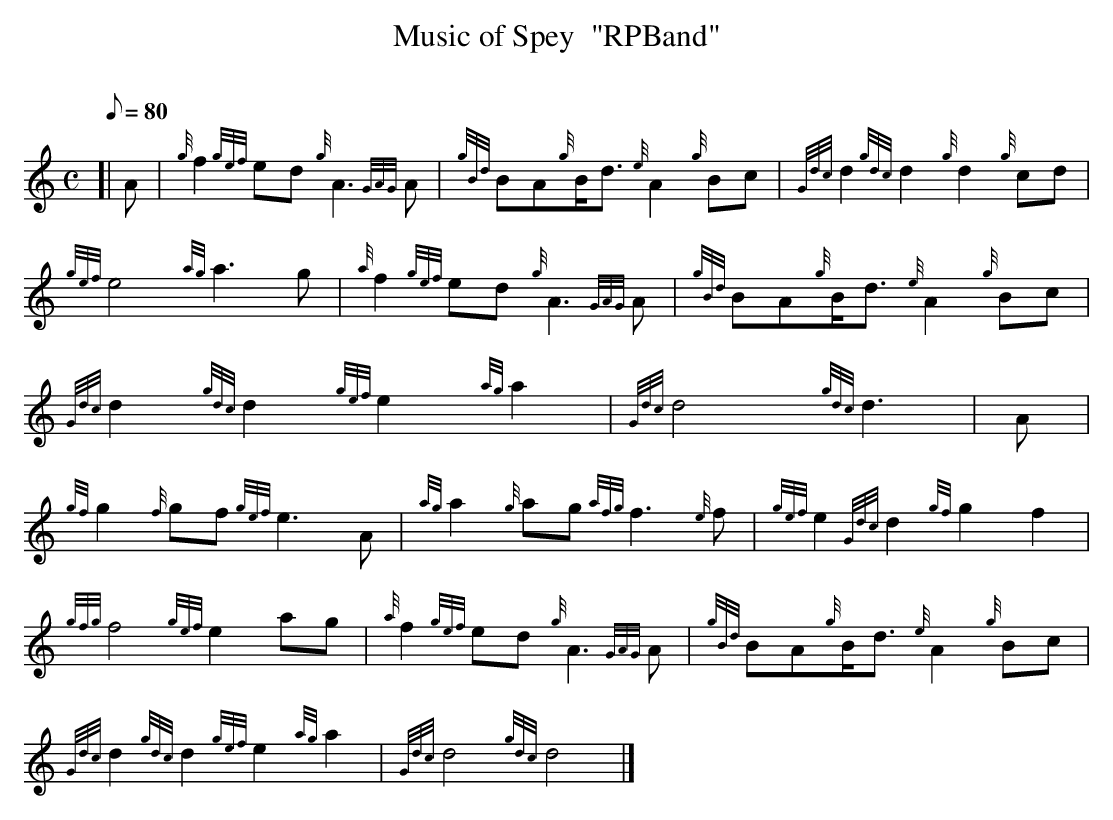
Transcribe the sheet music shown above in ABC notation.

X:1
T:Music of Spey  "RPBand"
M:C
L:1/8
Q:80
C:
K:HP
[| A|
{g}f2{gef}ed{g}A3{GAG}A|
{gBd}BA{g}B/2d3/2{e}A2{g}Bc|
{Gdc}d2{gdc}d2{g}d2{g}cd|  !
{gef}e4{ag}a3g|
{a}f2{gef}ed{g}A3{GAG}A|
{gBd}BA{g}B/2d3/2{e}A2{g}Bc|  !
{Gdc}d2{gdc}d2{gef}e2{ag}a2|
{Gdc}d4{gdc}d3|
A|  !
{gf}g2{f}gf{gef}e3A|
{ag}a2{g}ag{afg}f3{e}f|
{gef}e2{Gdc}d2{gf}g2f2|  !
{gfg}f4{gef}e2ag|
{a}f2{gef}ed{g}A3{GAG}A|
{gBd}BA{g}B/2d3/2{e}A2{g}Bc|  !
{Gdc}d2{gdc}d2{gef}e2{ag}a2|
{Gdc}d4{gdc}d4|]
